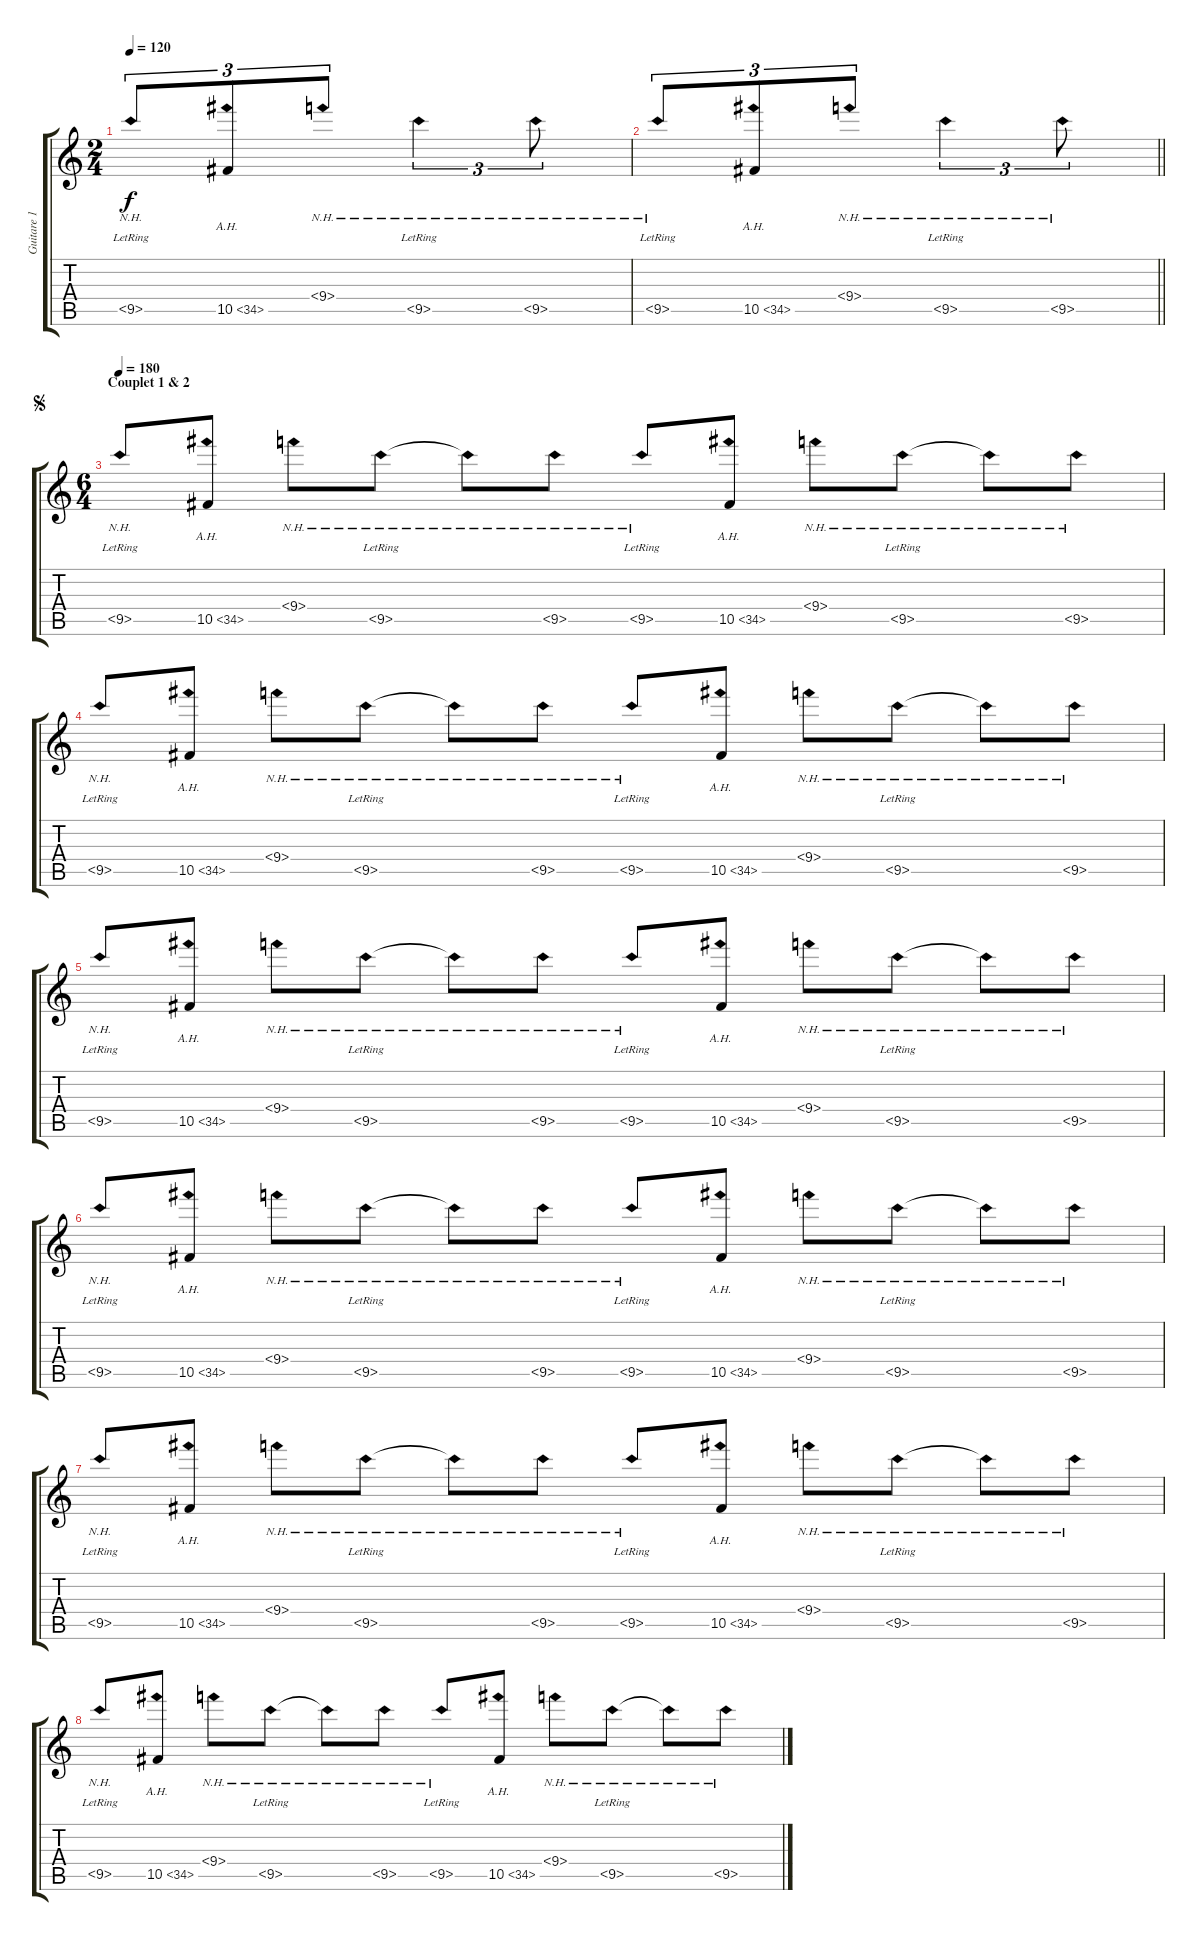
\track ("Guitare 1" "Guitare 1") {instrument overdrivenguitar}
\staff {score tabs}
\tuning (Eb4 Bb3 Gb3 Db3 Ab2 Db2) {hide}
\ts (2 4)
\tempo 120
\clef g2
\ks c
9.5{nh lr}.8{tu (3 2) dy f} 10.5{ah 24}.8{tu (3 2)} 9.4{nh}.8{tu (3 2)} 9.5{nh lr}.4{tu (3 2)} 9.5{nh}.8{tu (3 2)} |
\barLineRight lightlight
9.5{nh lr}.8{tu (3 2)} 10.5{ah 24}.8{tu (3 2)} 9.4{nh}.8{tu (3 2)} 9.5{nh lr}.4{tu (3 2)} 9.5{nh}.8{tu (3 2)} |
\ts (6 4)
\section ("" "Couplet 1 & 2")
\jump segno
\tempo 180
9.5{nh lr}.8 10.5{ah 24}.8 9.4{nh}.8 9.5{nh lr}.8 9.5{nh t}.8 9.5{nh}.8 9.5{nh lr}.8 10.5{ah 24}.8 9.4{nh}.8 9.5{nh lr}.8 9.5{nh t}.8 9.5{nh}.8 |
9.5{nh lr}.8 10.5{ah 24}.8 9.4{nh}.8 9.5{nh lr}.8 9.5{nh t}.8 9.5{nh}.8 9.5{nh lr}.8 10.5{ah 24}.8 9.4{nh}.8 9.5{nh lr}.8 9.5{nh t}.8 9.5{nh}.8 |
9.5{nh lr}.8 10.5{ah 24}.8 9.4{nh}.8 9.5{nh lr}.8 9.5{nh t}.8 9.5{nh}.8 9.5{nh lr}.8 10.5{ah 24}.8 9.4{nh}.8 9.5{nh lr}.8 9.5{nh t}.8 9.5{nh}.8 |
9.5{nh lr}.8 10.5{ah 24}.8 9.4{nh}.8 9.5{nh lr}.8 9.5{nh t}.8 9.5{nh}.8 9.5{nh lr}.8 10.5{ah 24}.8 9.4{nh}.8 9.5{nh lr}.8 9.5{nh t}.8 9.5{nh}.8 |
9.5{nh lr}.8 10.5{ah 24}.8 9.4{nh}.8 9.5{nh lr}.8 9.5{nh t}.8 9.5{nh}.8 9.5{nh lr}.8 10.5{ah 24}.8 9.4{nh}.8 9.5{nh lr}.8 9.5{nh t}.8 9.5{nh}.8 |
9.5{nh lr}.8 10.5{ah 24}.8 9.4{nh}.8 9.5{nh lr}.8 9.5{nh t}.8 9.5{nh}.8 9.5{nh lr}.8 10.5{ah 24}.8 9.4{nh}.8 9.5{nh lr}.8 9.5{nh t}.8 9.5{nh}.8
